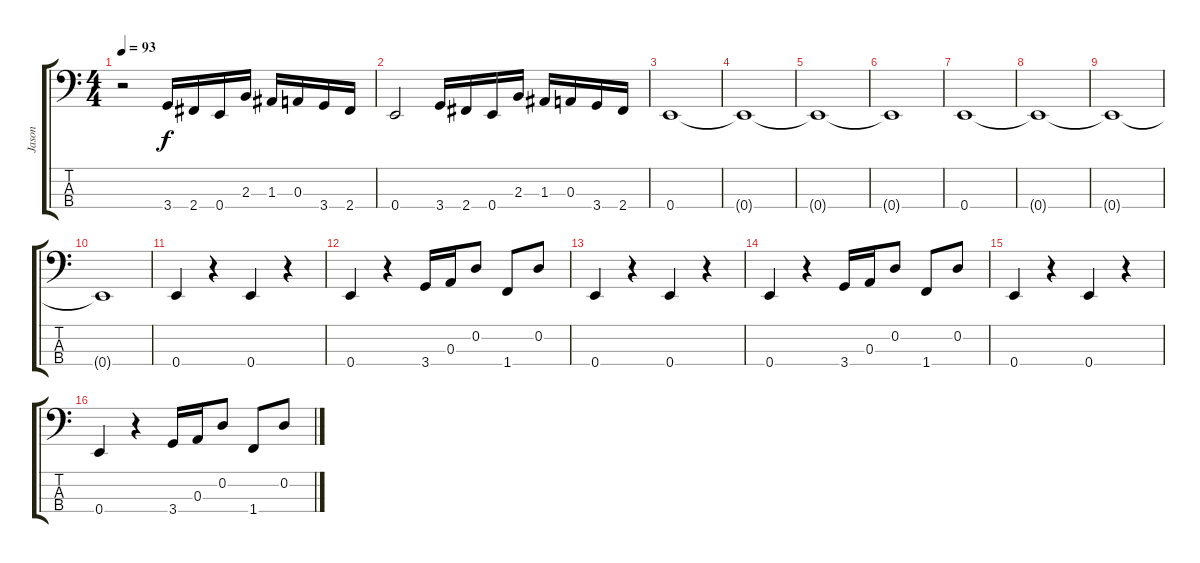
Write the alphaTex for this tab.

\track ("Jason" "Jason") {instrument electricbassfinger}
\staff {score tabs}
\tuning (G2 D2 A1 E1) {hide}
\ts (4 4)
\tempo 93
\clef f4
\ks c
r.2{dy f instrument electricbassfinger} 3.4.16 2.4.16 0.4.16 2.3.16 1.3.16 0.3.16 3.4.16 2.4.16 |
0.4.2 3.4.16 2.4.16 0.4.16 2.3.16 1.3.16 0.3.16 3.4.16 2.4.16 |
0.4.1 |
0.4{t}.1 |
0.4{t}.1 |
0.4{t}.1 |
0.4.1 |
0.4{t}.1 |
0.4{t}.1 |
0.4{t}.1 |
0.4.4 r.4 0.4.4 r.4 |
0.4.4 r.4 3.4.16 0.3.16 0.2.8 1.4.8 0.2.8 |
0.4.4 r.4 0.4.4 r.4 |
0.4.4 r.4 3.4.16 0.3.16 0.2.8 1.4.8 0.2.8 |
0.4.4 r.4 0.4.4 r.4 |
0.4.4 r.4 3.4.16 0.3.16 0.2.8 1.4.8 0.2.8
